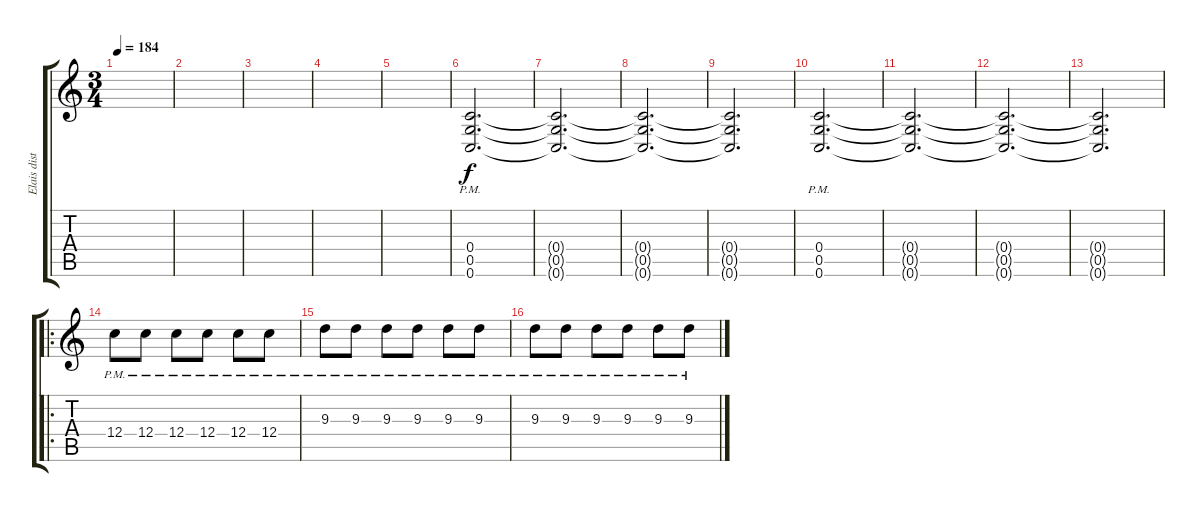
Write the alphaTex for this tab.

\track ("Elais dist." "Elais dist") {instrument overdrivenguitar}
\staff {score tabs}
\tuning (D4 A3 F3 C3 G2 C2) {hide}
\ts (3 4)
\tempo 184
\clef g2
\ks c
|
|
|
|
|
(0.4{pm} 0.5{pm} 0.6{pm}).2{d} |
(0.4{t} 0.5{t} 0.6{t}).2{d} |
(0.4{t} 0.5{t} 0.6{t}).2{d} |
(0.4{t} 0.5{t} 0.6{t}).2{d} |
(0.4{pm} 0.5{pm} 0.6{pm}).2{d} |
(0.4{t} 0.5{t} 0.6{t}).2{d} |
(0.4{t} 0.5{t} 0.6{t}).2{d} |
(0.4{t} 0.5{t} 0.6{t}).2{d} |
\ro
12.4{pm}.8 12.4{pm}.8 12.4{pm}.8 12.4{pm}.8 12.4{pm}.8 12.4{pm}.8 |
9.3{pm}.8 9.3{pm}.8 9.3{pm}.8 9.3{pm}.8 9.3{pm}.8 9.3{pm}.8 |
9.3{pm}.8 9.3{pm}.8 9.3{pm}.8 9.3{pm}.8 9.3{pm}.8 9.3{pm}.8
